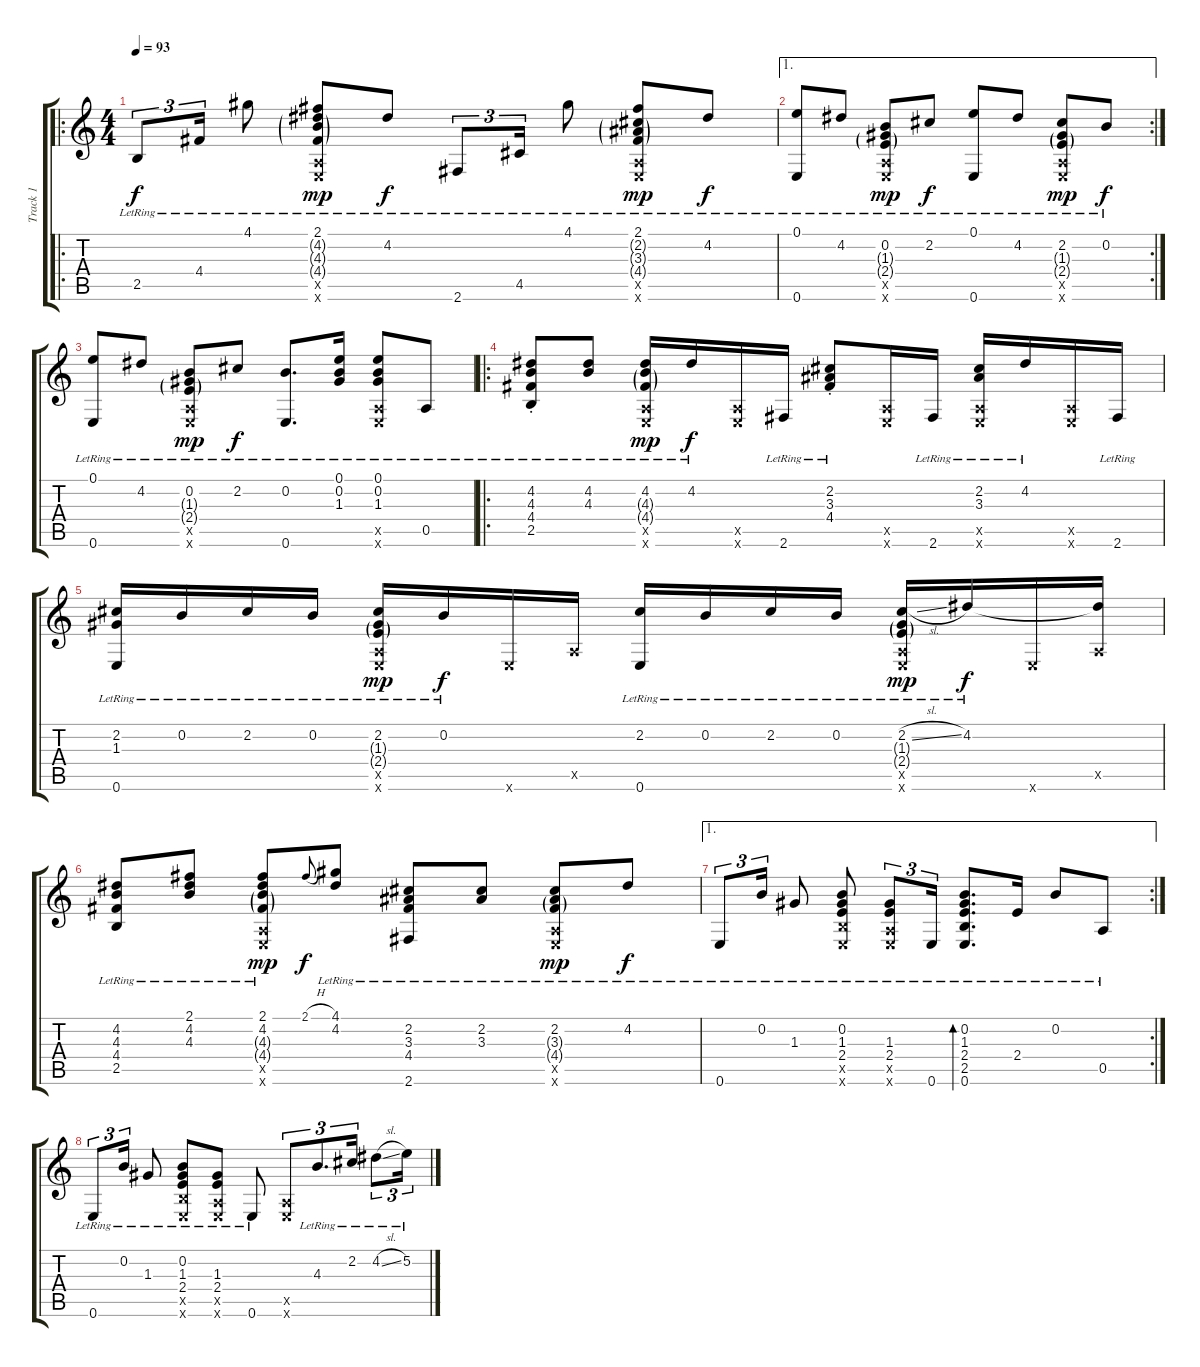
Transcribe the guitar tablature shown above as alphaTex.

\track ("Track 1" "Track 1") {instrument acousticguitarsteel}
\staff {score tabs}
\tuning (E4 B3 G3 D3 A2 E2) {hide}
\ro
\ts (4 4)
\tempo 93
\clef g2
\ks c
2.5{lr}.8{tu (3 2) dy f} 4.4{lr}.16{tu (3 2)} 4.1{lr}.8 (2.1{lr} 4.2{g lr} 4.3{g lr} 4.4{g lr} 0.5{x} 0.6{x}).8{dy mp} 4.2{lr}.8{dy f} 2.6{lr}.8{tu (3 2)} 4.5{lr}.16{tu (3 2)} 4.1{lr}.8 (2.1{lr} 2.2{g lr} 3.3{g lr} 4.4{g lr} 0.5{x} 0.6{x}).8{dy mp} 4.2{lr}.8{dy f} |
\ae 1
\rc 2
(0.1{lr} 0.6{lr}).8 4.2{lr}.8 (0.2{lr} 1.3{g lr} 2.4{g lr} 0.5{x} 0.6{x}).8{dy mp} 2.2{lr}.8{dy f} (0.1{lr} 0.6{lr}).8 4.2{lr}.8 (2.2{lr} 1.3{g lr} 2.4{g lr} 0.5{x} 0.6{x}).8{dy mp} 0.2{lr}.8{dy f} |
(0.1{lr} 0.6{lr}).8 4.2{lr}.8 (0.2{lr} 1.3{g lr} 2.4{g lr} 0.5{x} 0.6{x}).8{dy mp} 2.2{lr}.8{dy f} (0.2{lr} 0.6{lr}).8{d} (0.1{lr} 0.2{lr} 1.3{lr}).16 (0.1{lr} 0.2{lr} 1.3{lr} 0.5{x} 0.6{x}).8 0.5{lr}.8 |
\ro
(4.2{st lr} 4.3{st lr} 4.4{st lr} 2.5{st lr}).8 (4.2{lr} 4.3{lr}).8 (4.2{lr} 4.3{g lr} 4.4{g lr} 0.5{x} 0.6{x}).16{dy mp} 4.2{lr}.16{dy f} (0.5{x} 0.6{x}).16 2.6{lr}.16 (2.2{st lr} 3.3{st lr} 4.4{st lr}).8 (0.5{x} 0.6{x}).16 2.6{lr}.16 (2.2{lr} 3.3{lr} 0.5{x} 0.6{x}).16 4.2{lr}.16 (0.5{x} 0.6{x}).16 2.6{lr}.16 |
(2.2{lr} 1.3{lr} 0.6{lr}).16 0.2{lr}.16 2.2{lr}.16 0.2{lr}.16 (2.2{lr} 1.3{g lr} 2.4{g lr} 0.5{x} 0.6{x}).16{dy mp} 0.2{lr}.16{dy f} 0.6{x}.16 0.5{x}.16 (2.2{lr} 0.6{lr}).16 0.2{lr}.16 2.2{lr}.16 0.2{lr}.16 (2.2{sl lr} 1.3{g lr} 2.4{g lr} 0.5{x} 0.6{x}).16{dy mp} 4.2{lr}.16{dy f} 0.6{x}.16 (4.2{t} 0.5{x}).16 |
(4.2{lr} 4.3{lr} 4.4{lr} 2.5{lr}).8 (2.1{lr} 4.2{lr} 4.3{lr}).8 (2.1{lr} 4.2{lr} 4.3{g lr} 4.4{g lr} 0.5{x} 0.6{x}).8{dy mp} 2.1{h}.8{gr onbeat dy f} (4.1{lr} 4.2{lr}).8 (2.2{lr} 3.3{lr} 4.4{lr} 2.6{lr}).8 (2.2{lr} 3.3{lr}).8 (2.2{lr} 3.3{g lr} 4.4{g lr} 0.5{x} 0.6{x}).8{dy mp} 4.2{lr}.8{dy f} |
\ae 1
\rc 2
0.6{lr}.8{tu (3 2)} 0.2{lr}.16{tu (3 2)} 1.3{lr}.8 (0.2{lr} 1.3{lr} 2.4{lr} 2.5{x} 0.6{x}).8 (1.3{lr} 2.4{lr} 0.5{x} 0.6{x}).8{tu (3 2)} 0.6{lr}.16{tu (3 2)} (0.2{lr} 1.3{lr} 2.4{lr} 2.5{lr} 0.6{lr}).8{d bd 120} 2.4{lr}.16 0.2{lr}.8 0.5{lr}.8 |
0.6{lr}.8{tu (3 2)} 0.2{lr}.16{tu (3 2)} 1.3{lr}.8 (0.2{lr} 1.3{lr} 2.4{lr} 2.5{x} 0.6{x}).8 (1.3{lr} 2.4{lr} 0.5{x} 0.6{x}).8 0.6{lr}.8 (0.5{x} 0.6{x}).8{tu (3 2)} 4.3{lr}.8{d tu (3 2)} 2.2{lr}.16{tu (3 2)} 4.2{sl lr}.8{tu (3 2)} 5.2{lr}.16{tu (3 2)}
